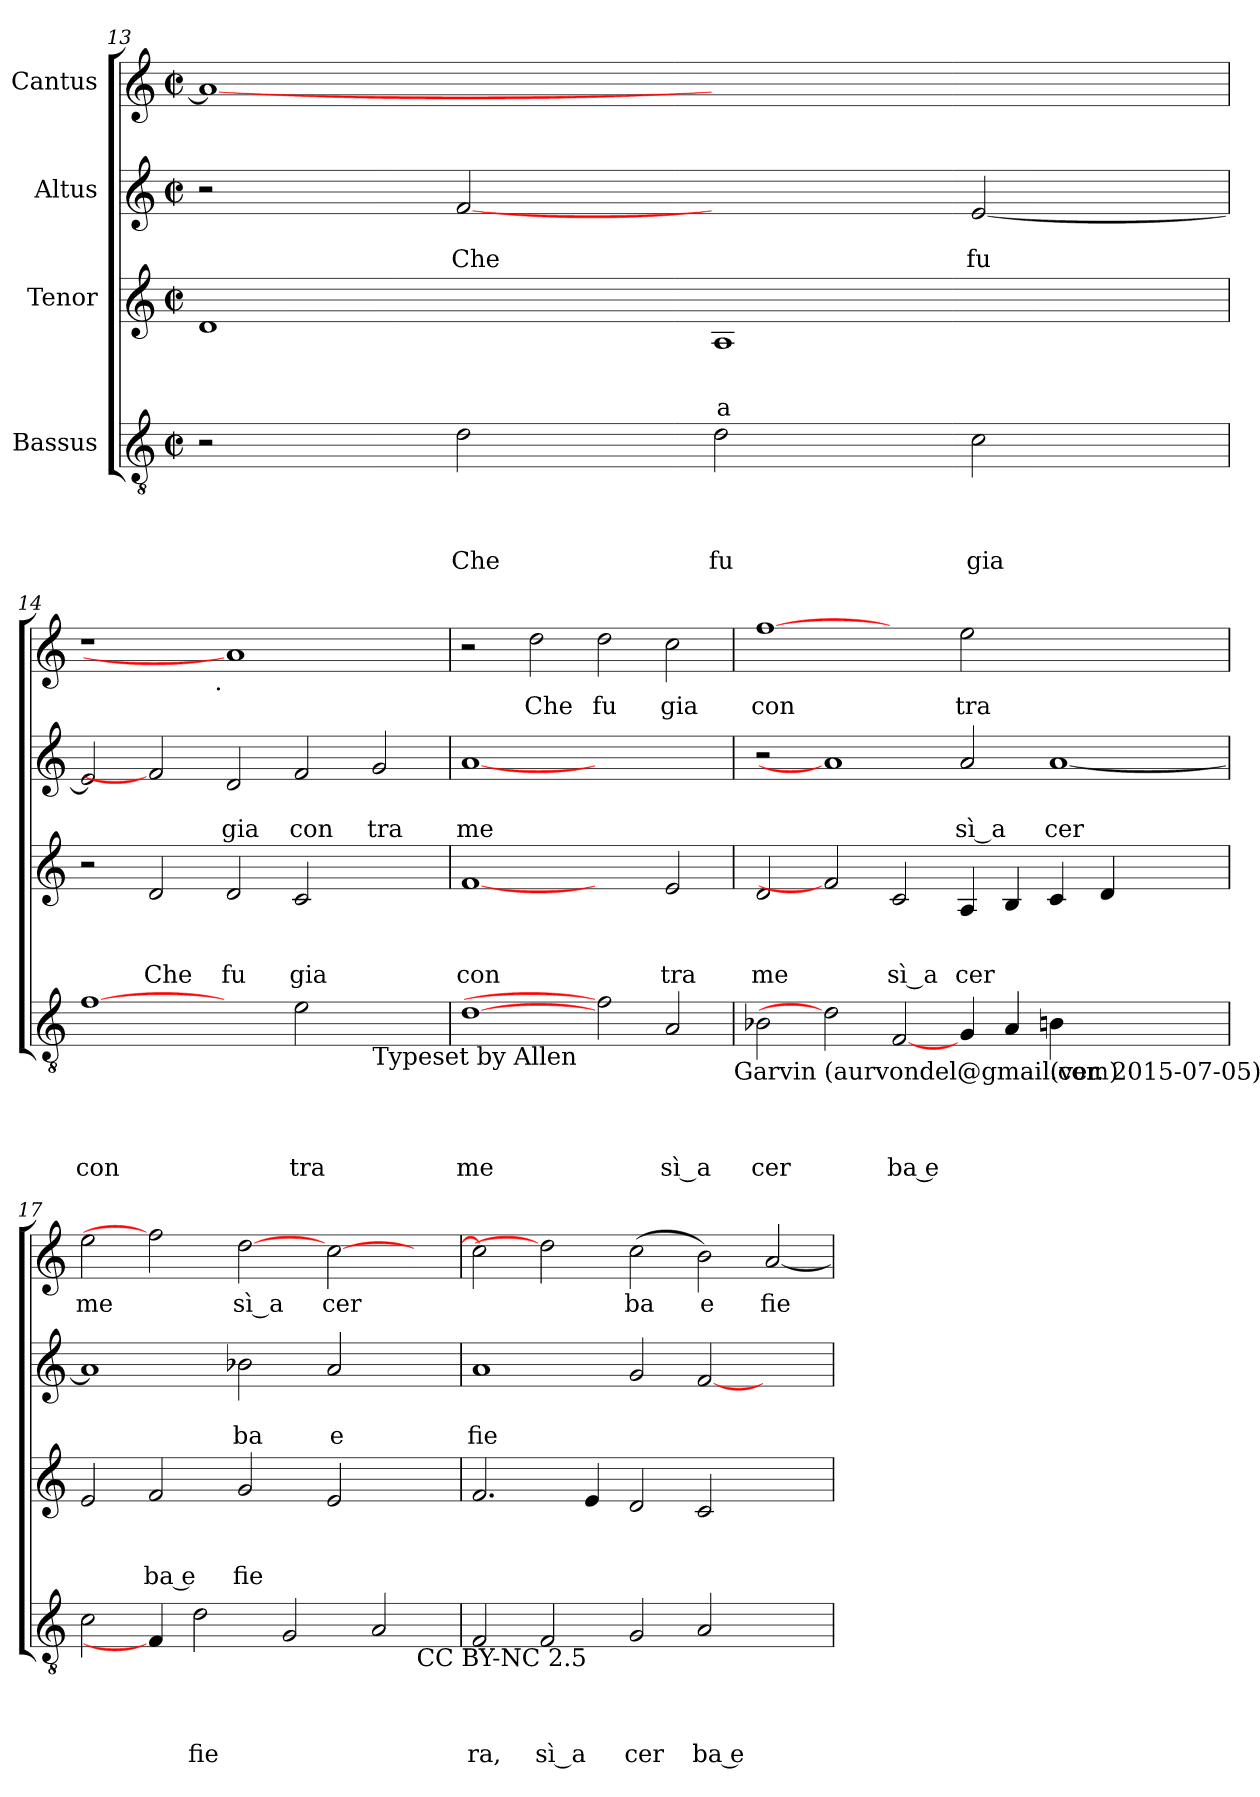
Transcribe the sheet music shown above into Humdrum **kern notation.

**kern	**text	**text	**text	**text	**kern	**text	**text	**text	**kern	**text	**text	**kern	**text
*part4	*part4	*part4	*part4	*part4	*part3	*part3	*part3	*part3	*part2	*part2	*part2	*part1	*part1
*staff4	*staff4	*staff4	*staff4	*staff4	*staff3	*staff3	*staff3	*staff3	*staff2	*staff2	*staff2	*staff1	*staff1
*I"Bassus	*	*	*	*	*I"Tenor	*	*	*	*I"Altus	*	*	*I"Cantus	*
!!LO:LB:g=z
*clefGv2	*	*	*	*	*clefG2	*	*	*	*clefG2	*	*	*clefG2	*
*k[]	*	*	*	*	*k[]	*	*	*	*k[]	*	*	*k[]	*
*C:	*	*	*	*	*C:	*	*	*	*C:	*	*	*C:	*
*M2/2	*	*	*	*	*M2/2	*	*	*	*M2/2	*	*	*M2/2	*
*met(c|)	*	*	*	*	*met(c|)	*	*	*	*met(c|)	*	*	*met(c|)	*
=13	=13	=13	=13	=13	=13	=13	=13	=13	=13	=13	=13	=13	=13
2r	.	.	.	.	1d	.	.	.	2r	.	.	1a_	.
!	!	!	!	!LO:LY:b	!	!	!	!	!	!	!LO:LY:b	!	!
2d\	.	.	.	Che	.	.	.	.	[2f	.	Che	.	.
!	!	!	!	!LO:LY:b	!	!	!	!LO:LY:b	!	!	!	!	!
2d\	.	.	.	fu	1A	.	.	-a	2ryy	.	.	1ryy	.
!	!	!	!	!LO:LY:b	!	!	!	!	!	!	!LO:LY:b	!	!
2c\	.	.	.	gia	.	.	.	.	[<2e/	.	fu	.	.
=14	=14	=14	=14	=14	=14	=14	=14	=14	=14	=14	=14	=14	=14
!	!	!	!	!LO:LY:b	!	!	!	!	!	!	!	!	!
*	*	*	*	*	*	*	*	*	*	*	*	*^	*
[1f	.	.	.	con	2r	.	.	.	2e/]	.	.	1r	2ryy	.
!	!	!	!	!	!	!	!	!LO:LY:b	!	!	!	!	!	!
.	.	.	.	.	2d/	.	.	Che	2f]	.	.	.	4...ryy	.
!	!	!	!	!	!	!	!	!	!	!	!	!	!LO:TX:b:t=.	!
.	.	.	.	.	.	.	.	.	.	.	.	.	1ryy	.
!	!	!	!	!	!	!	!	!LO:LY:b	!	!	!LO:LY:b	!	!	!
2ryy	.	.	.	.	2d/	.	.	fu	2d/	.	gia	1a]	.	.
!	!	!	!	!LO:LY:b	!	!	!	!LO:LY:b	!	!	!LO:LY:b	!	!	!
2e\	.	.	.	tra	2c/	.	.	gia	2f/	.	con	.	.	.
.	.	.	.	.	.	.	.	.	.	.	.	.	2ryy	.
!LO:TX:b:t=Typeset by Allen	!	!	!	!	!	!	!	!	!	!	!	!	!	!
!	!	!	!	!	!	!	!	!	!	!	!LO:LY:b	!	!	!
2ryy	.	.	.	.	2ryy	.	.	.	2g/	.	tra	2ryy	.	.
.	.	.	.	.	.	.	.	.	.	.	.	.	32ryy	.
=15	=15	=15	=15	=15	=15	=15	=15	=15	=15	=15	=15	=15	=15	=15
!	!	!	!	!LO:LY:b	!	!	!	!LO:LY:b	!	!	!LO:LY:b	!	!	!
*	*	*	*	*	*	*	*	*	*	*	*	*v	*v	*
[1d	.	.	.	me	[1f	.	.	con	[1a	.	me	2r	.
!	!	!	!	!	!	!	!	!	!	!	!	!	!LO:LY:b
.	.	.	.	.	.	.	.	.	.	.	.	2dd\	Che
!	!	!	!	!	!	!	!	!	!	!	!	!	!LO:LY:b
2f]	.	.	.	.	2ryy	.	.	.	1ryy	.	.	2dd\	fu
!	!	!	!	!LO:LY:b:rj	!	!	!	!LO:LY:b	!	!	!	!	!LO:LY:b
2A/	.	.	.	sì a	2e/	.	.	tra	.	.	.	2cc\	gia
!LO:TX:b:t=Garvin (aurvondel@gmail.com)	!	!	!	!	!	!	!	!	!	!	!	!	!
=16	=16	=16	=16	=16	=16	=16	=16	=16	=16	=16	=16	=16	=16
!	!	!	!	!LO:LY:b	!	!	!	!LO:LY:b	!	!	!	!	!LO:LY:b
2B-\	.	.	.	cer	2d/	.	.	me	2r	.	.	[1ff	con
2d]	.	.	.	.	2f]	.	.	.	1a]	.	.	.	.
!	!	!	!	!LO:LY:b	!	!	!	!LO:LY:b:rj	!	!	!	!	!
[2F/	.	.	.	ba e	2c/	.	.	sì a	.	.	.	2ryy	.
!	!	!	!	!	!	!	!	!LO:LY:b	!	!	!LO:LY:b:rj	!	!LO:LY:b
4G/	.	.	.	.	4A/	.	.	cer	2a/	.	sì a	2ee\	tra
4A/	.	.	.	.	4B/	.	.	.	.	.	.	.	.
!LO:TX:b:t=(ver. 2015-07-05)	!	!	!	!	!	!	!	!	!	!	!	!	!
!	!	!	!	!	!	!	!	!	!	!	!LO:LY:b	!	!
4Bn\	.	.	.	.	4c/	.	.	.	[<1a	.	cer	1ryy	.
2.ryy	.	.	.	.	4d/	.	.	.	.	.	.	.	.
.	.	.	.	.	2ryy	.	.	.	.	.	.	.	.
=17	=17	=17	=17	=17	=17	=17	=17	=17	=17	=17	=17	=17	=17
!	!	!	!	!	!	!	!	!	!	!	!	!	!LO:LY:b
*^	*	*	*	*	*	*	*	*	*	*	*	*	*
2c\	0ryy	.	.	.	.	2e/	.	.	.	1a]	.	.	2ee\	me
!	!	!	!	!	!	!	!	!	!LO:LY:b:rj	!	!	!	!	!
4F/]	.	.	.	.	.	2f/	.	.	ba e	.	.	.	2ff]	.
!	!	!	!	!	!LO:LY:b	!	!	!	!	!	!	!	!	!
2d\	.	.	.	.	fie	.	.	.	.	.	.	.	.	.
!	!	!	!	!	!	!	!	!	!LO:LY:b	!	!	!LO:LY:b	!	!LO:LY:b:rj
.	.	.	.	.	.	2g/	.	.	fie	2b-X\	.	ba	[2dd	sì a
2G/	.	.	.	.	.	.	.	.	.	.	.	.	.	.
!	!	!	!	!	!	!	!	!	!	!	!	!LO:LY:b	!	!LO:LY:b
.	.	.	.	.	.	2e/	.	.	.	2a/	.	e	[>2cc\	cer
2A/	.	.	.	.	.	.	.	.	.	.	.	.	.	.
!	!LO:TX:b:t=CC BY-NC 2.5	!	!	!	!	!	!	!	!	!	!	!	!	!
.	4ryy	.	.	.	.	4ryy	.	.	.	4ryy	.	.	4ryy	.
=18	=18	=18	=18	=18	=18	=18	=18	=18	=18	=18	=18	=18	=18	=18
!	!	!	!	!	!LO:LY:b	!	!	!	!	!	!	!LO:LY:b	!	!
*v	*v	*	*	*	*	*	*	*	*	*	*	*	*	*
2F/	.	.	.	ra,	2.f/	.	.	.	1a	.	fie	2cc\]	.
!	!	!	!	!LO:LY:b:rj	!	!	!	!	!	!	!	!	!
2F/	.	.	.	sì a	.	.	.	.	.	.	.	2dd]	.
.	.	.	.	.	4e/	.	.	.	.	.	.	.	.
!	!	!	!	!LO:LY:b	!	!	!	!	!	!	!	!	!LO:LY:b
2G/	.	.	.	cer	2d/	.	.	.	2g/	.	.	(<2cc\	ba
!	!	!	!	!LO:LY:b:rj	!	!	!	!	!	!	!	!	!LO:LY:b:rj
2A/	.	.	.	ba e	2c/	.	.	.	[>2f/	.	.	2b\)	e
!	!	!	!	!	!	!	!	!	!	!	!	!	!LO:LY:b
2ryy	.	.	.	.	2ryy	.	.	.	2ryy	.	.	[>2a/	fie
=	=	=	=	=	=	=	=	=	=	=	=	=	=
*-	*-	*-	*-	*-	*-	*-	*-	*-	*-	*-	*-	*-	*-
